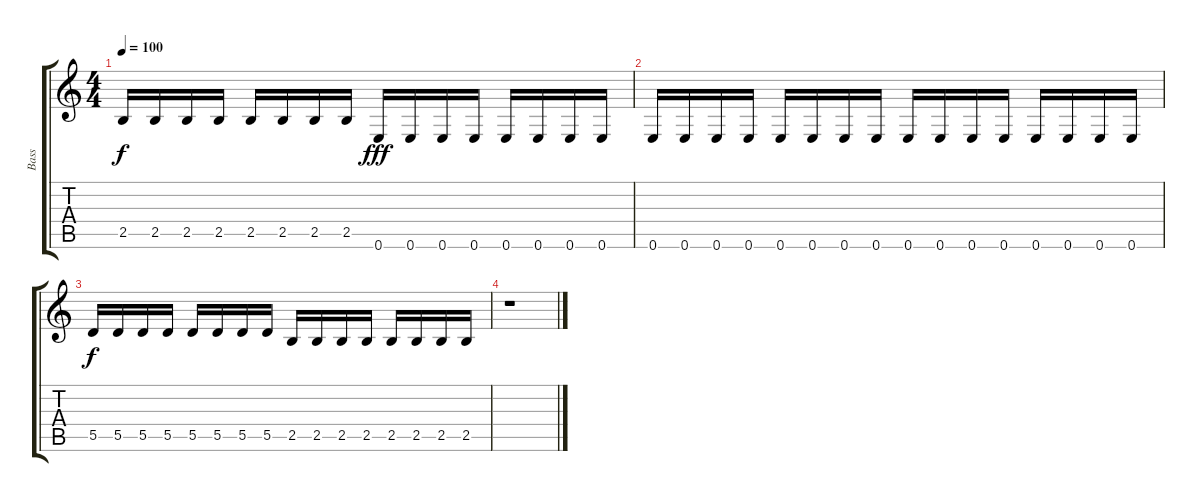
\track ("Bass" "Bass") {instrument electricbassfinger}
\staff {score tabs}
\tuning (E4 B3 G3 D3 A2 E2) {hide}
\ts (4 4)
\tempo 100
\clef g2
\ks c
2.5.16{dy f} 2.5.16 2.5.16 2.5.16 2.5.16 2.5.16 2.5.16 2.5.16 0.6.16{dy fff} 0.6.16 0.6.16 0.6.16 0.6.16 0.6.16 0.6.16 0.6.16 |
0.6.16{volume 0} 0.6.16 0.6.16 0.6.16 0.6.16 0.6.16 0.6.16 0.6.16 0.6.16 0.6.16 0.6.16 0.6.16 0.6.16 0.6.16 0.6.16 0.6.16 |
5.5.16{dy f} 5.5.16 5.5.16 5.5.16 5.5.16 5.5.16 5.5.16 5.5.16 2.5.16 2.5.16 2.5.16 2.5.16 2.5.16 2.5.16 2.5.16 2.5.16 |
r.1
